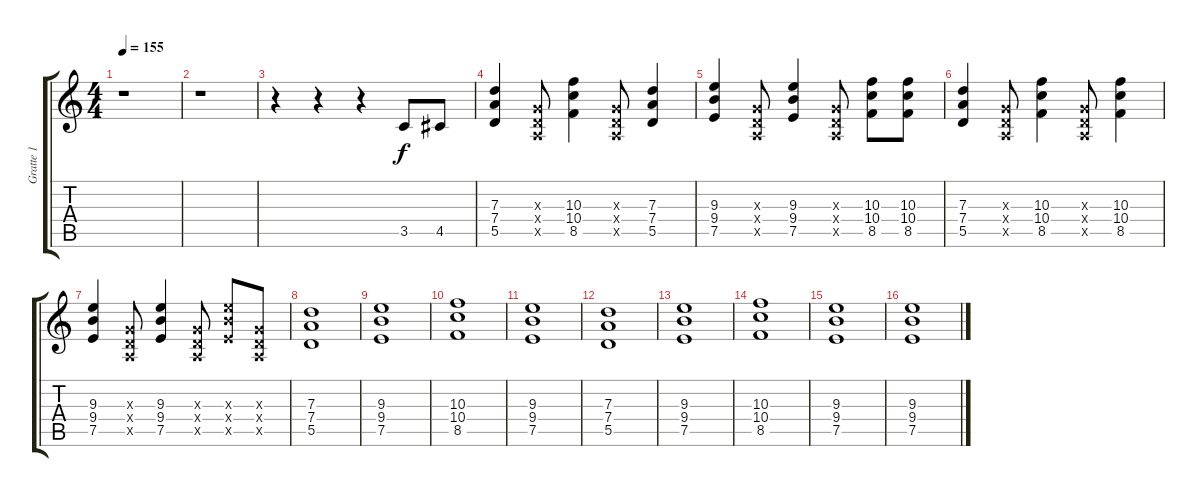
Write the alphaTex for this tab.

\track ("Gratte 1" "Gratte 1") {instrument overdrivenguitar}
\staff {score tabs}
\tuning (E4 B3 G3 D3 A2 E2) {hide}
\ts (4 4)
\tempo 155
\clef g2
\ks c
r.1{dy f} |
r.1 |
r.4 r.4 r.4 3.5.8 4.5.8 |
(7.3 7.4 5.5).4 (0.3{x} 0.4{x} 0.5{x}).8 (10.3 10.4 8.5).4 (0.3{x} 0.4{x} 0.5{x}).8 (7.3 7.4 5.5).4 |
(9.3 9.4 7.5).4 (0.3{x} 0.4{x} 0.5{x}).8 (9.3 9.4 7.5).4 (0.3{x} 0.4{x} 0.5{x}).8 (10.3 10.4 8.5).8 (10.3 10.4 8.5).8 |
(7.3 7.4 5.5).4 (0.3{x} 0.4{x} 0.5{x}).8 (10.3 10.4 8.5).4 (0.3{x} 0.4{x} 0.5{x}).8 (10.3 10.4 8.5).4 |
(9.3 9.4 7.5).4 (0.3{x} 0.4{x} 0.5{x}).8 (9.3 9.4 7.5).4 (0.3{x} 0.4{x} 0.5{x}).8 (9.3{x} 9.4{x} 7.5{x}).8 (0.3{x} 0.4{x} 0.5{x}).8 |
(7.3 7.4 5.5).1 |
(9.3 9.4 7.5).1 |
(10.3 10.4 8.5).1 |
(9.3 9.4 7.5).1 |
(7.3 7.4 5.5).1 |
(9.3 9.4 7.5).1 |
(10.3 10.4 8.5).1 |
(9.3 9.4 7.5).1 |
(9.3 9.4 7.5).1
